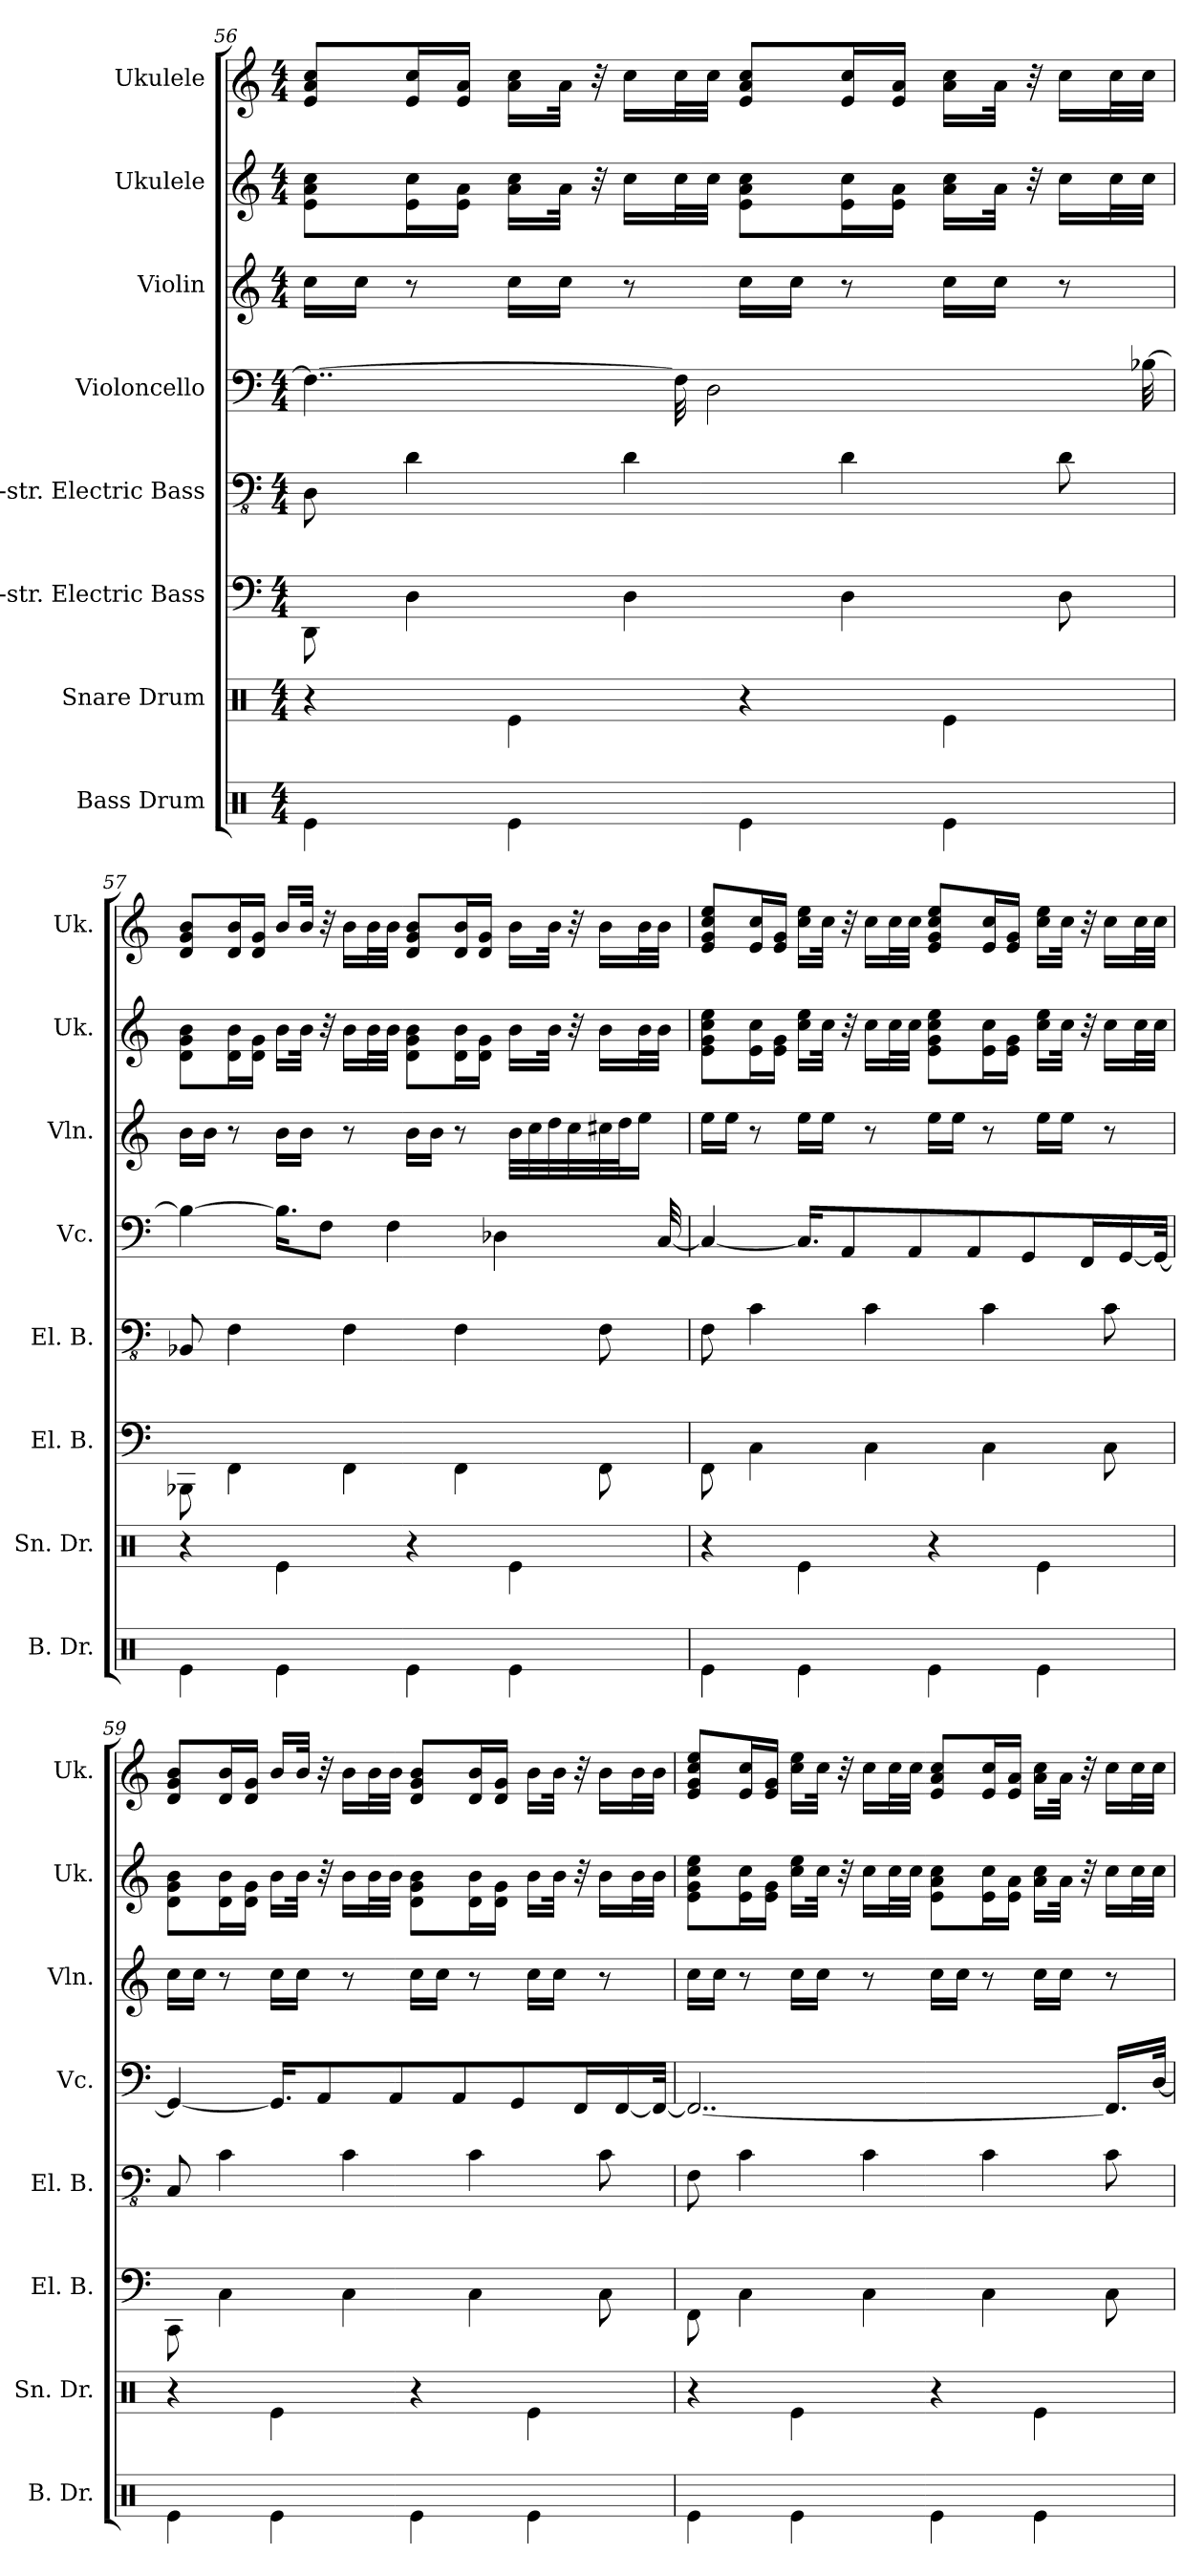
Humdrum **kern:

**kern	**kern	**kern	**kern	**kern	**kern	**kern	**kern
*part8	*part7	*part6	*part5	*part4	*part3	*part2	*part1
*staff8	*staff7	*staff6	*staff5	*staff4	*staff3	*staff2	*staff1
*I"Bass Drum	*I"Snare Drum	*I"5-str. Electric Bass	*I"5-str. Electric Bass	*I"Violoncello	*I"Violin	*I"Ukulele	*I"Ukulele
*I'B. Dr.	*I'Sn. Dr.	*I'El. B.	*I'El. B.	*I'Vc.	*I'Vln.	*I'Uk.	*I'Uk.
*clefX	*clefX	*	*clefFv4	*clefF4	*clefG2	*	*clefG2
*k[]	*k[]	*k[]	*k[]	*k[]	*k[]	*k[]	*k[]
*M4/4	*M4/4	*M4/4	*M4/4	*M4/4	*M4/4	*M4/4	*M4/4
=56	=56	=56	=56	=56	=56	=56	=56
4Re\	4r	8DD\	8DD\	4..F\_	16cc\LL	8e\ 8a\ 8cc\L	8e/ 8a/ 8cc/L
.	.	.	.	.	16cc\JJ	.	.
.	.	4D\	4D\	.	8r	16e\ 16cc\L	16e/ 16cc/L
.	.	.	.	.	.	16e\ 16a\JJ	16e/ 16a/JJ
4Re\	4Re\	.	.	.	16cc\LL	16a\ 16cc\LL	16a\ 16cc\LL
.	.	.	.	.	16cc\JJ	32a\JJk	32a\JJk
.	.	.	.	.	.	32r	32r
.	.	4D\	4D\	.	8r	16cc\LL	16cc\LL
.	.	.	.	32F\]	.	32cc\L	32cc\L
.	.	.	.	2D\	.	32cc\JJJ	32cc\JJJ
4Re\	4r	.	.	.	16cc\LL	8e\ 8a\ 8cc\L	8e/ 8a/ 8cc/L
.	.	.	.	.	16cc\JJ	.	.
.	.	4D\	4D\	.	8r	16e\ 16cc\L	16e/ 16cc/L
.	.	.	.	.	.	16e\ 16a\JJ	16e/ 16a/JJ
4Re\	4Re\	.	.	.	16cc\LL	16a\ 16cc\LL	16a\ 16cc\LL
.	.	.	.	.	16cc\JJ	32a\JJk	32a\JJk
.	.	.	.	.	.	32r	32r
.	.	8D\	8D\	.	8r	16cc\LL	16cc\LL
.	.	.	.	.	.	32cc\L	32cc\L
.	.	.	.	[32B-X\	.	32cc\JJJ	32cc\JJJ
!!LO:PB:g=z
=57	=57	=57	=57	=57	=57	=57	=57
4Re\	4r	8BBB-X\	8BBB-X/	4B-\_	16b\LL	8d\ 8g\ 8b\L	8d/ 8g/ 8b/L
.	.	.	.	.	16b\JJ	.	.
.	.	4FF\	4FF\	.	8r	16d\ 16b\L	16d/ 16b/L
.	.	.	.	.	.	16d\ 16g\JJ	16d/ 16g/JJ
4Re\	4Re\	.	.	16.B-\KL]	16b\LL	16b\LL	16b/LL
.	.	.	.	.	16b\JJ	32b\JJk	32b/JJk
.	.	.	.	8F\J	.	32r	32r
.	.	4FF\	4FF\	.	8r	16b\LL	16b\LL
.	.	.	.	.	.	32b\L	32b\L
.	.	.	.	4F\	.	32b\JJJ	32b\JJJ
4Re\	4r	.	.	.	16b\LL	8d\ 8g\ 8b\L	8d/ 8g/ 8b/L
.	.	.	.	.	16b\JJ	.	.
.	.	4FF\	4FF\	.	8r	16d\ 16b\L	16d/ 16b/L
.	.	.	.	.	.	16d\ 16g\JJ	16d/ 16g/JJ
.	.	.	.	4D-X\	.	.	.
4Re\	4Re\	.	.	.	32b\LLL	16b\LL	16b\LL
.	.	.	.	.	32cc\	.	.
.	.	.	.	.	32dd\	32b\JJk	32b\JJk
.	.	.	.	.	32cc\	32r	32r
.	.	8FF\	8FF\	.	32cc#X\	16b\LL	16b\LL
.	.	.	.	.	32dd\J	.	.
.	.	.	.	.	16ee\JJ	32b\L	32b\L
.	.	.	.	[32C/	.	32b\JJJ	32b\JJJ
=58	=58	=58	=58	=58	=58	=58	=58
4Re\	4r	8FF\	8FF\	4C/_	16ee\LL	8e\ 8g\ 8cc\ 8ee\L	8e/ 8g/ 8cc/ 8ee/L
.	.	.	.	.	16ee\JJ	.	.
.	.	4C\	4C\	.	8r	16e\ 16cc\L	16e/ 16cc/L
.	.	.	.	.	.	16e\ 16g\JJ	16e/ 16g/JJ
4Re\	4Re\	.	.	16.C/KL]	16ee\LL	16cc\ 16ee\LL	16cc\ 16ee\LL
.	.	.	.	.	16ee\JJ	32cc\JJk	32cc\JJk
.	.	.	.	8AA/	.	32r	32r
.	.	4C\	4C\	.	8r	16cc\LL	16cc\LL
.	.	.	.	.	.	32cc\L	32cc\L
.	.	.	.	8AA/	.	32cc\JJJ	32cc\JJJ
4Re\	4r	.	.	.	16ee\LL	8e\ 8g\ 8cc\ 8ee\L	8e/ 8g/ 8cc/ 8ee/L
.	.	.	.	.	16ee\JJ	.	.
.	.	.	.	8AA/	.	.	.
.	.	4C\	4C\	.	8r	16e\ 16cc\L	16e/ 16cc/L
.	.	.	.	.	.	16e\ 16g\JJ	16e/ 16g/JJ
.	.	.	.	8GG/	.	.	.
4Re\	4Re\	.	.	.	16ee\LL	16cc\ 16ee\LL	16cc\ 16ee\LL
.	.	.	.	.	16ee\JJ	32cc\JJk	32cc\JJk
.	.	.	.	16FF/L	.	32r	32r
.	.	8C\	8C\	.	8r	16cc\LL	16cc\LL
.	.	.	.	[16GG/	.	.	.
.	.	.	.	.	.	32cc\L	32cc\L
.	.	.	.	32GG/JJk_	.	32cc\JJJ	32cc\JJJ
!!LO:PB:g=z
=59	=59	=59	=59	=59	=59	=59	=59
4Re\	4r	8CC\	8CC/	4GG/_	16cc\LL	8d\ 8g\ 8b\L	8d/ 8g/ 8b/L
.	.	.	.	.	16cc\JJ	.	.
.	.	4C\	4C\	.	8r	16d\ 16b\L	16d/ 16b/L
.	.	.	.	.	.	16d\ 16g\JJ	16d/ 16g/JJ
4Re\	4Re\	.	.	16.GG/KL]	16cc\LL	16b\LL	16b/LL
.	.	.	.	.	16cc\JJ	32b\JJk	32b/JJk
.	.	.	.	8AA/	.	32r	32r
.	.	4C\	4C\	.	8r	16b\LL	16b\LL
.	.	.	.	.	.	32b\L	32b\L
.	.	.	.	8AA/	.	32b\JJJ	32b\JJJ
4Re\	4r	.	.	.	16cc\LL	8d\ 8g\ 8b\L	8d/ 8g/ 8b/L
.	.	.	.	.	16cc\JJ	.	.
.	.	.	.	8AA/	.	.	.
.	.	4C\	4C\	.	8r	16d\ 16b\L	16d/ 16b/L
.	.	.	.	.	.	16d\ 16g\JJ	16d/ 16g/JJ
.	.	.	.	8GG/	.	.	.
4Re\	4Re\	.	.	.	16cc\LL	16b\LL	16b\LL
.	.	.	.	.	16cc\JJ	32b\JJk	32b\JJk
.	.	.	.	16FF/L	.	32r	32r
.	.	8C\	8C\	.	8r	16b\LL	16b\LL
.	.	.	.	[16FF/	.	.	.
.	.	.	.	.	.	32b\L	32b\L
.	.	.	.	32FF/JJk_	.	32b\JJJ	32b\JJJ
=60	=60	=60	=60	=60	=60	=60	=60
4Re\	4r	8FF\	8FF\	2..FF/_	16cc\LL	8e\ 8g\ 8cc\ 8ee\L	8e/ 8g/ 8cc/ 8ee/L
.	.	.	.	.	16cc\JJ	.	.
.	.	4C\	4C\	.	8r	16e\ 16cc\L	16e/ 16cc/L
.	.	.	.	.	.	16e\ 16g\JJ	16e/ 16g/JJ
4Re\	4Re\	.	.	.	16cc\LL	16cc\ 16ee\LL	16cc\ 16ee\LL
.	.	.	.	.	16cc\JJ	32cc\JJk	32cc\JJk
.	.	.	.	.	.	32r	32r
.	.	4C\	4C\	.	8r	16cc\LL	16cc\LL
.	.	.	.	.	.	32cc\L	32cc\L
.	.	.	.	.	.	32cc\JJJ	32cc\JJJ
4Re\	4r	.	.	.	16cc\LL	8e\ 8a\ 8cc\L	8e/ 8a/ 8cc/L
.	.	.	.	.	16cc\JJ	.	.
.	.	4C\	4C\	.	8r	16e\ 16cc\L	16e/ 16cc/L
.	.	.	.	.	.	16e\ 16a\JJ	16e/ 16a/JJ
4Re\	4Re\	.	.	.	16cc\LL	16a\ 16cc\LL	16a\ 16cc\LL
.	.	.	.	.	16cc\JJ	32a\JJk	32a\JJk
.	.	.	.	.	.	32r	32r
.	.	8C\	8C\	16.FF/LL]	8r	16cc\LL	16cc\LL
.	.	.	.	.	.	32cc\L	32cc\L
.	.	.	.	[32D/JJk	.	32cc\JJJ	32cc\JJJ
=	=	=	=	=	=	=	=
*-	*-	*-	*-	*-	*-	*-	*-
